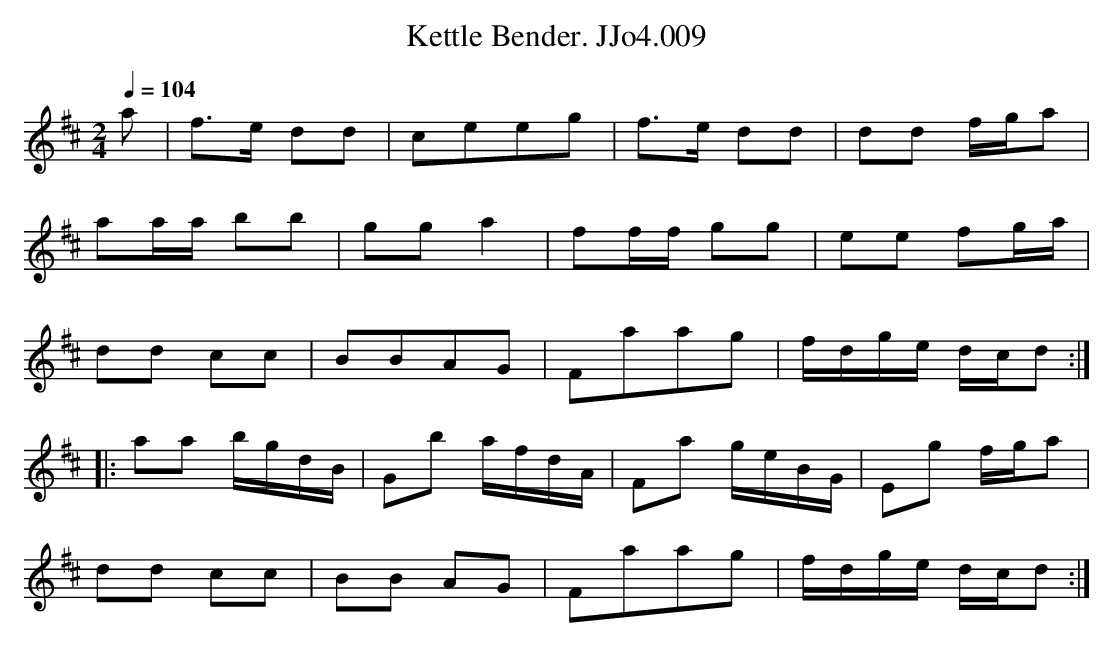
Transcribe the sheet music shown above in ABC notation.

X:1
T:Kettle Bender. JJo4.009
M:2/4
L:1/8
Q:1/4=104
K:D
a|f>e dd|ceeg|f>e dd|dd f/g/a|
aa/a/ bb|gga2|ff/f/ gg|ee fg/a/|
dd cc|BBAG|Faag|f/d/g/e/ d/c/d:|
|:aa b/g/d/B/|Gb a/f/d/A/|Fa g/e/B/G/|Eg f/g/a|
dd cc|BB AG|Faag|f/d/g/e/ d/c/d:|
